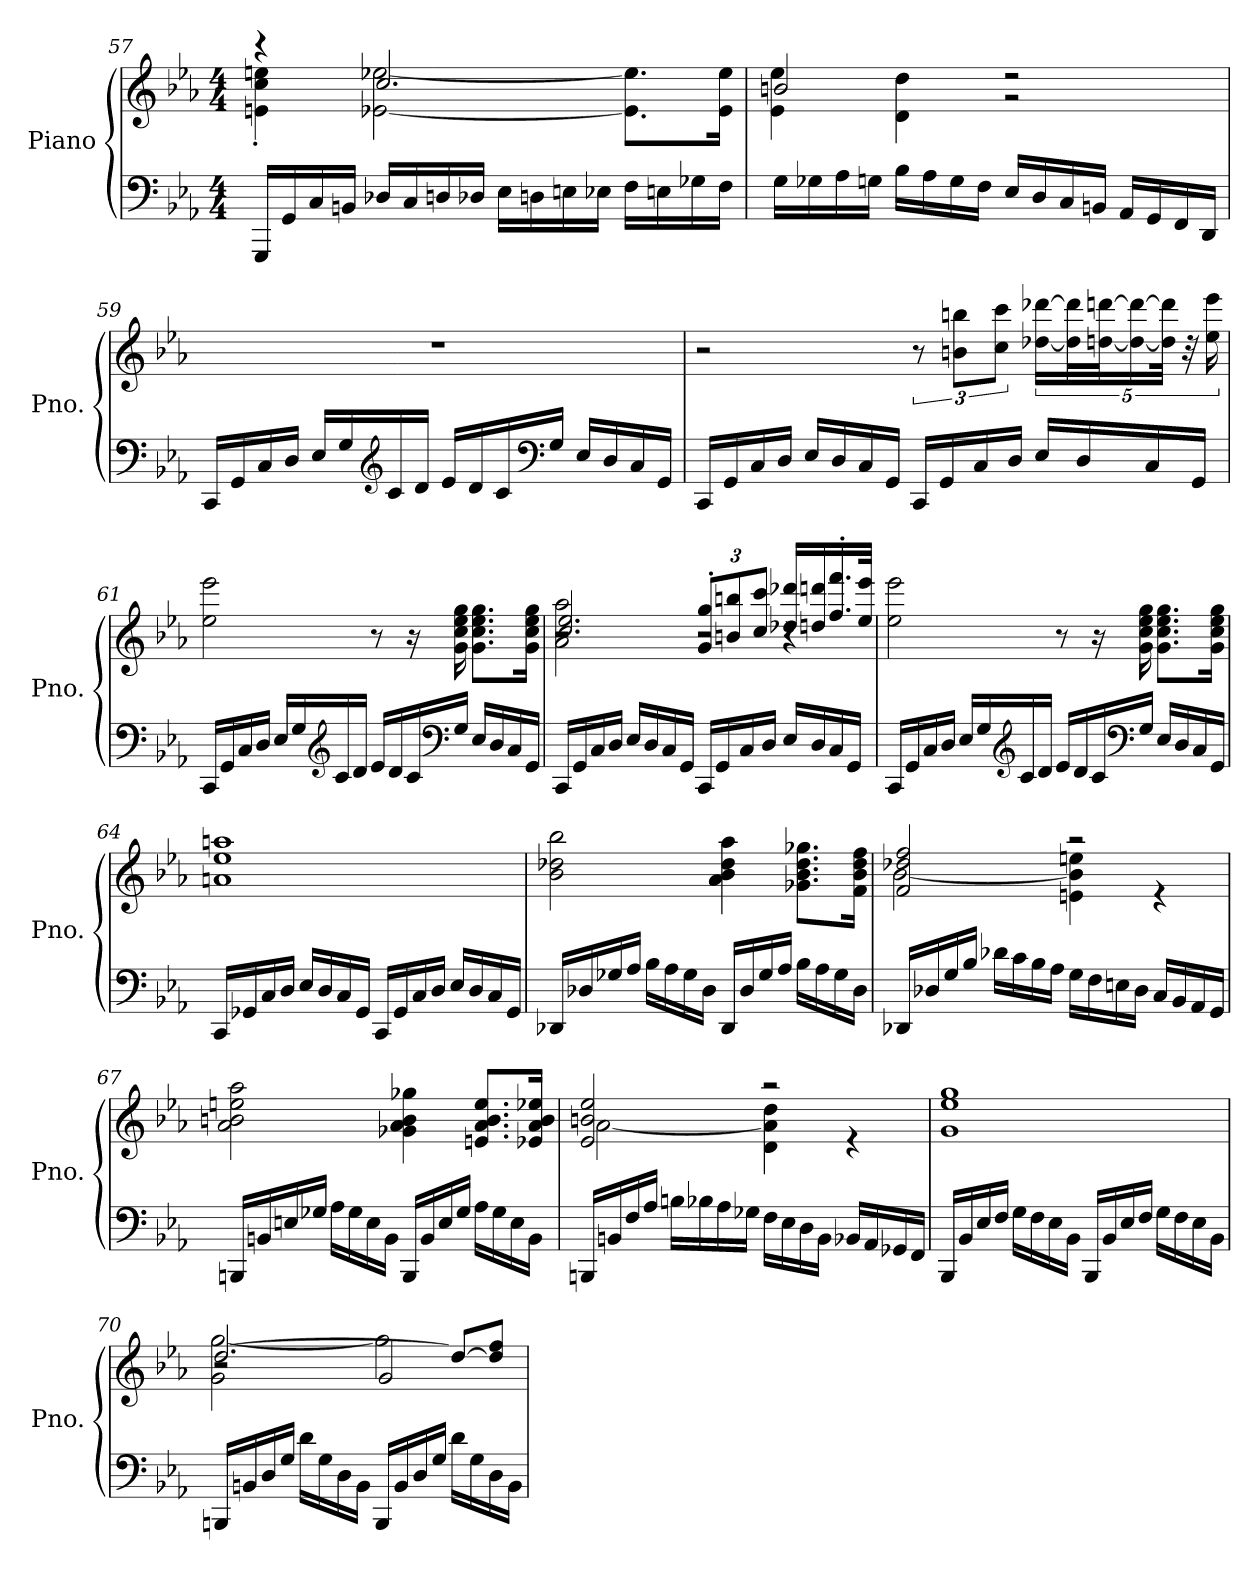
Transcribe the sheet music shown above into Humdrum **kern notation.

**kern	**kern
*part1	*part1
*staff2	*staff1
*I"Piano	*
*I'Pno.	*
*clefF4	*clefG2
*k[b-e-a-]	*k[b-e-a-]
*M4/4	*M4/4
=57	=57
*	*^
16GGG/LL	4r	4en\' 4cc\' 4een\'
16GG/	.	.
16C/	.	.
16BBn/JJ	.	.
16D-X/LL	2.cc/	[2e-X\ [2ee-X\
16C/	.	.
16Dn/	.	.
16D-X/JJ	.	.
16E-\LL	.	.
16Dn\	.	.
16En\	.	.
16E-X\JJ	.	.
16F\LL	.	8.e-\] 8.ee-\]L
16En\	.	.
16G-X\	.	.
16F\JJ	.	16e-\ 16ee-\Jk
!!LO:LB:g=z	!!
=58	=58	=58
16G\LL	2bn/	4e-\ 4ee-\
16G-X\	.	.
16A-\	.	.
16Gn\JJ	.	.
16B-\LL	.	4d\ 4dd\
16A-\	.	.
16G\	.	.
16F\JJ	.	.
16E-/LL	2r	2r
16D/	.	.
16C/	.	.
16BBn/JJ	.	.
16AA-/LL	.	.
16GG/	.	.
16FF/	.	.
16DD/JJ	.	.
*	*v	*v
=59	=59
16CC/LL	1r
16GG/	.
16C/	.
16D/JJ	.
16E-/LL	.
16G/	.
*clefG2	*
16c/	.
16d/JJ	.
16e-/LL	.
16d/	.
16c/	.
*clefF4	*
16G/JJ	.
16E-/LL	.
16D/	.
16C/	.
16GG/JJ	.
!!LO:LB:g=z
=60	=60
16CC/LL	2r
16GG/	.
16C/	.
16D/JJ	.
16E-/LL	.
16D/	.
16C/	.
16GG/JJ	.
16CC/LL	12r
16GG/	.
.	12bn\ 12bbn\L
16C/	.
.	12cc\ 12ccc\J
16D/JJ	.
16E-/LL	[20dd-X\ [20ddd-X\LL
.	40dd-\] 40ddd-\]L
16D/	.
.	[40ddn\ [40dddn\J
.	20dd\_ 20ddd\_
16C/	.
.	40dd\] 40ddd\]JJk
.	40r
16GG/JJ	.
.	20ee-\ 20eee-\
=61	=61
16CC/LL	2ee-\ 2eee-\
16GG/	.
16C/	.
16D/JJ	.
16E-/LL	.
16G/	.
*clefG2	*
16c/	.
16d/JJ	.
16e-/LL	8r
16d/	.
16c/	16r
*clefF4	*
16G/JJ	16g\ 16cc\ 16ee-\ 16gg\
16E-/LL	8.g\ 8.cc\ 8.ee-\ 8.gg\L
16D/	.
16C/	.
16GG/JJ	16g\ 16cc\ 16ee-\ 16gg\Jk
!!LO:LB:g=z
=62	=62
*	*^
*	*	*^
16CC/LL	2r	2a-\ 2aa-\	2.cc/ 2.ee-/
16GG/	.	.	.
16C/	.	.	.
16D/JJ	.	.	.
16E-/LL	.	.	.
16D/	.	.	.
16C/	.	.	.
16GG/JJ	.	.	.
*	*Xbrackettup	*	*
16CC/LL	12g/' 12gg/'L	2r	.
16GG/	.	.	.
.	12bn/ 12bbn/	.	.
16C/	.	.	.
.	12cc/ 12ccc/J	.	.
16D/JJ	.	.	.
16E-/LL	16dd-X/ 16ddd-X/LL	.	4r
16D/	16ddn/ 16dddn/	.	.
16C/	16.ff/' 16.fff/'	.	.
16GG/JJ	.	.	.
.	32ee-/ 32eee-/JJk	.	.
*	*v	*v	*v
=63	=63
16CC/LL	2ee-\ 2eee-\
16GG/	.
16C/	.
16D/JJ	.
16E-/LL	.
16G/	.
*clefG2	*
16c/	.
16d/JJ	.
16e-/LL	8r
16d/	.
16c/	16r
*clefF4	*
16G/JJ	16g\ 16cc\ 16ee-\ 16gg\
16E-/LL	8.g\ 8.cc\ 8.ee-\ 8.gg\L
16D/	.
16C/	.
16GG/JJ	16g\ 16cc\ 16ee-\ 16gg\Jk
!!LO:LB:g=z
=64	=64
16CC/LL	1an 1ee- 1aan
16GG-X/	.
16C/	.
16D/JJ	.
16E-/LL	.
16D/	.
16C/	.
16GG-/JJ	.
16CC/LL	.
16GG-/	.
16C/	.
16D/JJ	.
16E-/LL	.
16D/	.
16C/	.
16GG-/JJ	.
=65	=65
16DD-X/LL	2b-\ 2dd-X\ 2bb-\
16D-X/	.
16G-X/	.
16A-/JJ	.
16B-\LL	.
16A-\	.
16G-\	.
16D-\JJ	.
16DD-/LL	4a-\ 4b-\ 4dd-\ 4aa-\
16D-/	.
16G-/	.
16A-/JJ	.
16B-\LL	8.g-X\ 8.b-\ 8.dd-\ 8.gg-X\L
16A-\	.
16G-\	.
16D-\JJ	16f\ 16b-\ 16dd-\ 16ff\Jk
!!LO:LB:g=z
=66	=66
*	*^
16DD-X/LL	2f/ 2dd-X/ 2ff/	[2b-\
16D-X/	.	.
16G/	.	.
16B-/JJ	.	.
16d-X\LL	.	.
16c\	.	.
16B-\	.	.
16A-\JJ	.	.
16G\LL	2r	4en\ 4b-\] 4een\
16F\	.	.
16En\	.	.
16D-\JJ	.	.
16C/LL	.	4r
16BB-/	.	.
16AA-/	.	.
16GG/JJ	.	.
*	*v	*v
=67	=67
16BBBn/LL	2a-\ 2bn\ 2een\ 2aa-\
16BBn/	.
16En/	.
16G-X/JJ	.
16A-\LL	.
16G-\	.
16E\	.
16BB\JJ	.
16BBB/LL	4g-X\ 4a-\ 4b\ 4gg-X\
16BB/	.
16E/	.
16G-/JJ	.
16A-\LL	8.en/ 8.a-/ 8.b/ 8.ee/L
16G-\	.
16E\	.
16BB\JJ	16e-X/ 16a-/ 16b/ 16ee-X/Jk
!!LO:PB:g=z
=68	=68
*	*^
16BBBn/LL	2e-/ 2bn/ 2ee-/	[2a-\
16BBn/	.	.
16F/	.	.
16A-/JJ	.	.
16Bn\LL	.	.
16B-X\	.	.
16A-\	.	.
16G-X\JJ	.	.
16F\LL	2r	4d\ 4a-\] 4dd\
16E-\	.	.
16D\	.	.
16BB\JJ	.	.
16BB-X/LL	.	4r
16AA-/	.	.
16GG-X/	.	.
16FF/JJ	.	.
*	*v	*v
=69	=69
16BBB-/LL	1g 1ee- 1gg
16BB-/	.
16E-/	.
16F/JJ	.
16G\LL	.
16F\	.
16E-\	.
16BB-\JJ	.
16BBB-/LL	.
16BB-/	.
16E-/	.
16F/JJ	.
16G\LL	.
16F\	.
16E-\	.
16BB-\JJ	.
!!LO:LB:g=z
=70	=70
*	*^
*	*	*^
16BBBn/LL	[2.dd/	2g\ [2gg\	2r
16BBn/	.	.	.
16D/	.	.	.
16G/JJ	.	.	.
16d\LL	.	.	.
16G\	.	.	.
16D\	.	.	.
16BB\JJ	.	.	.
16BBB/LL	.	2gg\]	2g/
16BB/	.	.	.
16D/	.	.	.
16G/JJ	.	.	.
16d\LL	8dd/L_	.	.
16G\	.	.	.
16D\	8dd/] 8ff/J	.	.
16BB\JJ	.	.	.
*	*v	*v	*v
=	=
*-	*-
